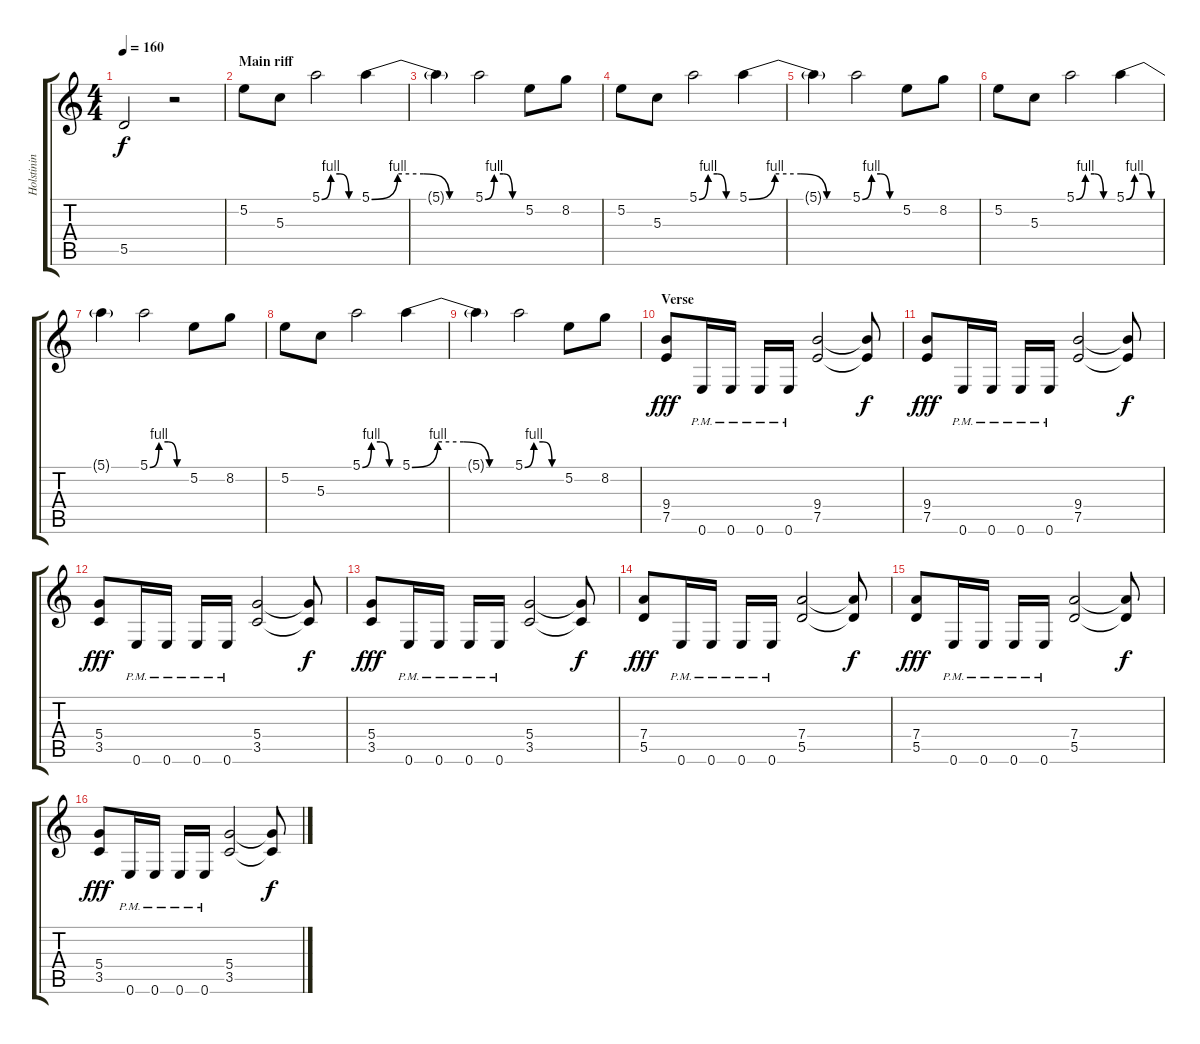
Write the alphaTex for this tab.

\track ("Holstinin" "Holstinin") {instrument distortionguitar}
\staff {score tabs}
\tuning (E4 B3 G3 D3 A2 E2) {hide}
\ts (4 4)
\tempo 160
\clef g2
\ks c
5.5{t}.2{dy f} r.2 |
\section ("" "Main riff")
5.2.8 5.3.8 5.1{be (custom 0 0 15 4 30 4 45 0 60 0)}.2 5.1{be (custom 0 0 15 4 30 4 45 0 60 0)}.4 |
5.1{t}.4 5.1{be (custom 0 0 15 4 30 4 45 0 60 0)}.2 5.2.8 8.2.8 |
5.2.8 5.3.8 5.1{be (custom 0 0 15 4 30 4 45 0 60 0)}.2 5.1{be (custom 0 0 15 4 30 4 45 0 60 0)}.4 |
5.1{t}.4 5.1{be (custom 0 0 15 4 30 4 45 0 60 0)}.2 5.2.8 8.2.8 |
5.2.8 5.3.8 5.1{be (custom 0 0 15 4 30 4 45 0 60 0)}.2 5.1{be (custom 0 0 15 4 30 4 45 0 60 0)}.4 |
5.1{t}.4 5.1{be (custom 0 0 15 4 30 4 45 0 60 0)}.2 5.2.8 8.2.8 |
5.2.8 5.3.8 5.1{be (custom 0 0 15 4 30 4 45 0 60 0)}.2 5.1{be (custom 0 0 15 4 30 4 45 0 60 0)}.4 |
5.1{t}.4 5.1{be (custom 0 0 15 4 30 4 45 0 60 0)}.2 5.2.8 8.2.8 |
\section ("" "Verse")
(9.4 7.5).8{dy fff} 0.6{pm}.16 0.6{pm}.16 0.6{pm}.16 0.6{pm}.16 (9.4 7.5).2 (9.4{t} 7.5{t}).8{dy f} |
(9.4 7.5).8{dy fff} 0.6{pm}.16 0.6{pm}.16 0.6{pm}.16 0.6{pm}.16 (9.4 7.5).2 (9.4{t} 7.5{t}).8{dy f} |
(5.4 3.5).8{dy fff} 0.6{pm}.16 0.6{pm}.16 0.6{pm}.16 0.6{pm}.16 (5.4 3.5).2 (5.4{t} 3.5{t}).8{dy f} |
(5.4 3.5).8{dy fff} 0.6{pm}.16 0.6{pm}.16 0.6{pm}.16 0.6{pm}.16 (5.4 3.5).2 (5.4{t} 3.5{t}).8{dy f} |
(7.4 5.5).8{dy fff} 0.6{pm}.16 0.6{pm}.16 0.6{pm}.16 0.6{pm}.16 (7.4 5.5).2 (7.4{t} 5.5{t}).8{dy f} |
(7.4 5.5).8{dy fff} 0.6{pm}.16 0.6{pm}.16 0.6{pm}.16 0.6{pm}.16 (7.4 5.5).2 (7.4{t} 5.5{t}).8{dy f} |
(5.4 3.5).8{dy fff} 0.6{pm}.16 0.6{pm}.16 0.6{pm}.16 0.6{pm}.16 (5.4 3.5).2 (5.4{t} 3.5{t}).8{dy f}
